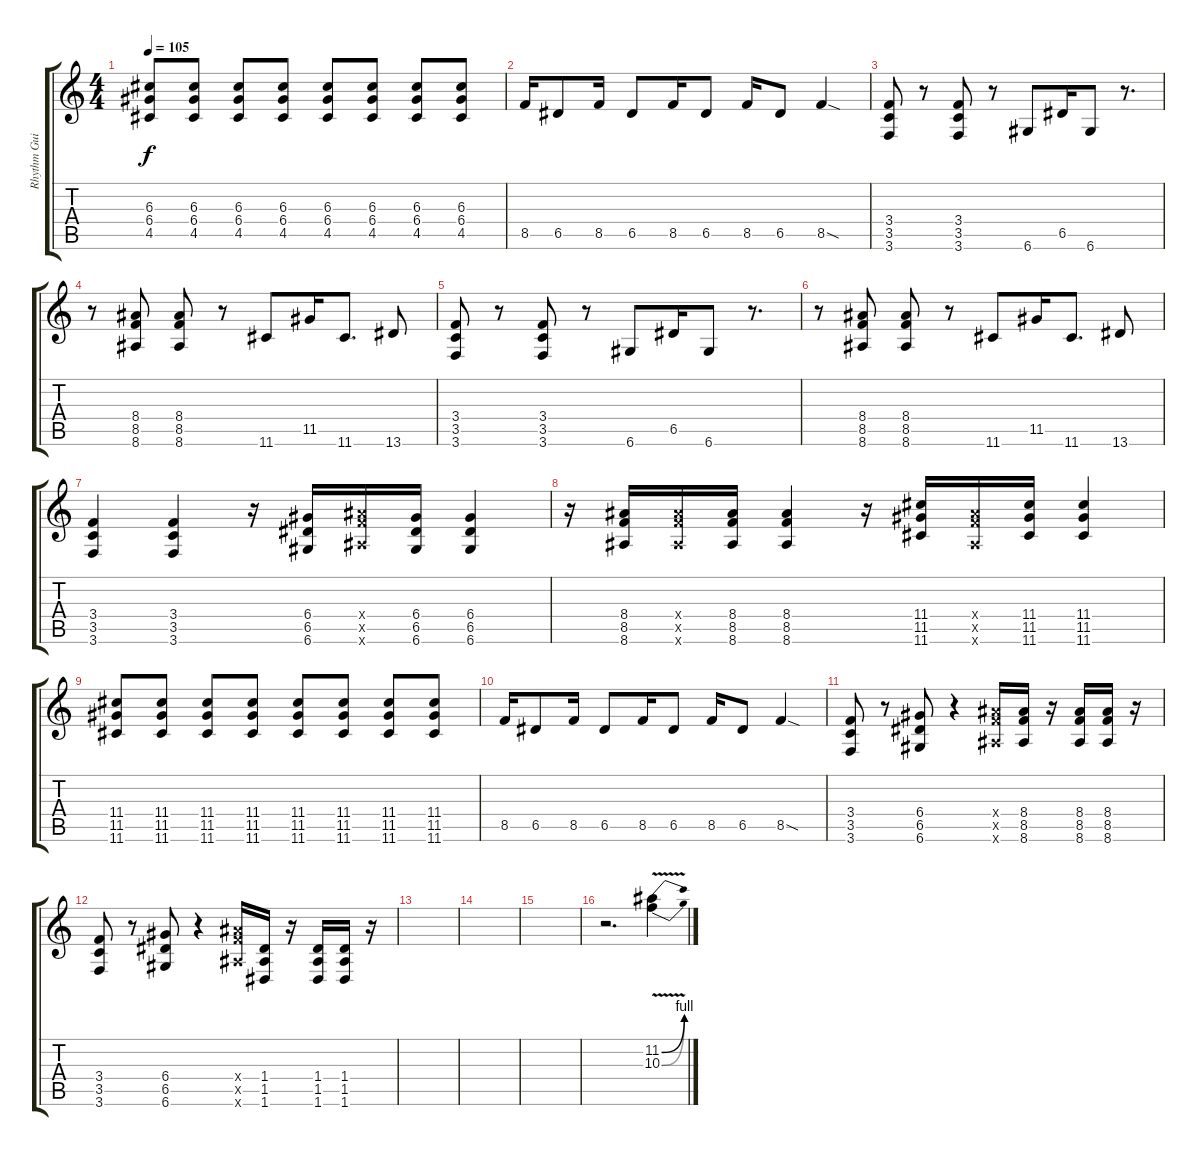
\track ("Rhythm Guitar" "Rhythm Gui") {instrument distortionguitar}
\staff {score tabs}
\tuning (E4 B3 G3 D3 A2 D2) {hide}
\ts (4 4)
\tempo 105
\clef g2
\ks c
(6.3 6.4 4.5).8{dy f} (6.3 6.4 4.5).8 (6.3 6.4 4.5).8 (6.3 6.4 4.5).8 (6.3 6.4 4.5).8 (6.3 6.4 4.5).8 (6.3 6.4 4.5).8 (6.3 6.4 4.5).8 |
8.5.16 6.5.8 8.5.16 6.5.8 8.5.16 6.5.8 8.5.16 6.5.8 8.5{sod}.4 |
(3.4 3.5 3.6).8 r.8 (3.4 3.5 3.6).8 r.8 6.6.8 6.5.16 6.6.8 r.8{d} |
r.8 (8.4 8.5 8.6).8 (8.4 8.5 8.6).8 r.8 11.6.8 11.5.16 11.6.8{d} 13.6.8 |
(3.4 3.5 3.6).8 r.8 (3.4 3.5 3.6).8 r.8 6.6.8 6.5.16 6.6.8 r.8{d} |
r.8 (8.4 8.5 8.6).8 (8.4 8.5 8.6).8 r.8 11.6.8 11.5.16 11.6.8{d} 13.6.8 |
(3.4 3.5 3.6).4 (3.4 3.5 3.6).4 r.16 (6.4 6.5 6.6).16 (8.4{x} 8.5{x} 8.6{x}).16 (6.4 6.5 6.6).16 (6.4 6.5 6.6).4 |
r.16 (8.4 8.5 8.6).16 (8.4{x} 8.5{x} 8.6{x}).16 (8.4 8.5 8.6).16 (8.4 8.5 8.6).4 r.16 (11.4 11.5 11.6).16 (8.4{x} 8.5{x} 8.6{x}).16 (11.4 11.5 11.6).16 (11.4 11.5 11.6).4 |
(11.4 11.5 11.6).8 (11.4 11.5 11.6).8 (11.4 11.5 11.6).8 (11.4 11.5 11.6).8 (11.4 11.5 11.6).8 (11.4 11.5 11.6).8 (11.4 11.5 11.6).8 (11.4 11.5 11.6).8 |
8.5.16 6.5.8 8.5.16 6.5.8 8.5.16 6.5.8 8.5.16 6.5.8 8.5{sod}.4 |
(3.4 3.5 3.6).8 r.8 (6.4 6.5 6.6).8 r.4 (8.4{x} 8.5{x} 8.6{x}).16 (8.4 8.5 8.6).16 r.16 (8.4 8.5 8.6).16 (8.4 8.5 8.6).16 r.16 |
(3.4 3.5 3.6).8 r.8 (6.4 6.5 6.6).8 r.4 (8.4{x} 8.5{x} 8.6{x}).16 (1.4 1.5 1.6).16 r.16 (1.4 1.5 1.6).16 (1.4 1.5 1.6).16 r.16 |
|
|
|
r.2{d} (11.2{be (bend 0 0 60 4) v} 10.3{be (bend 0 0 60 4) v}).4
